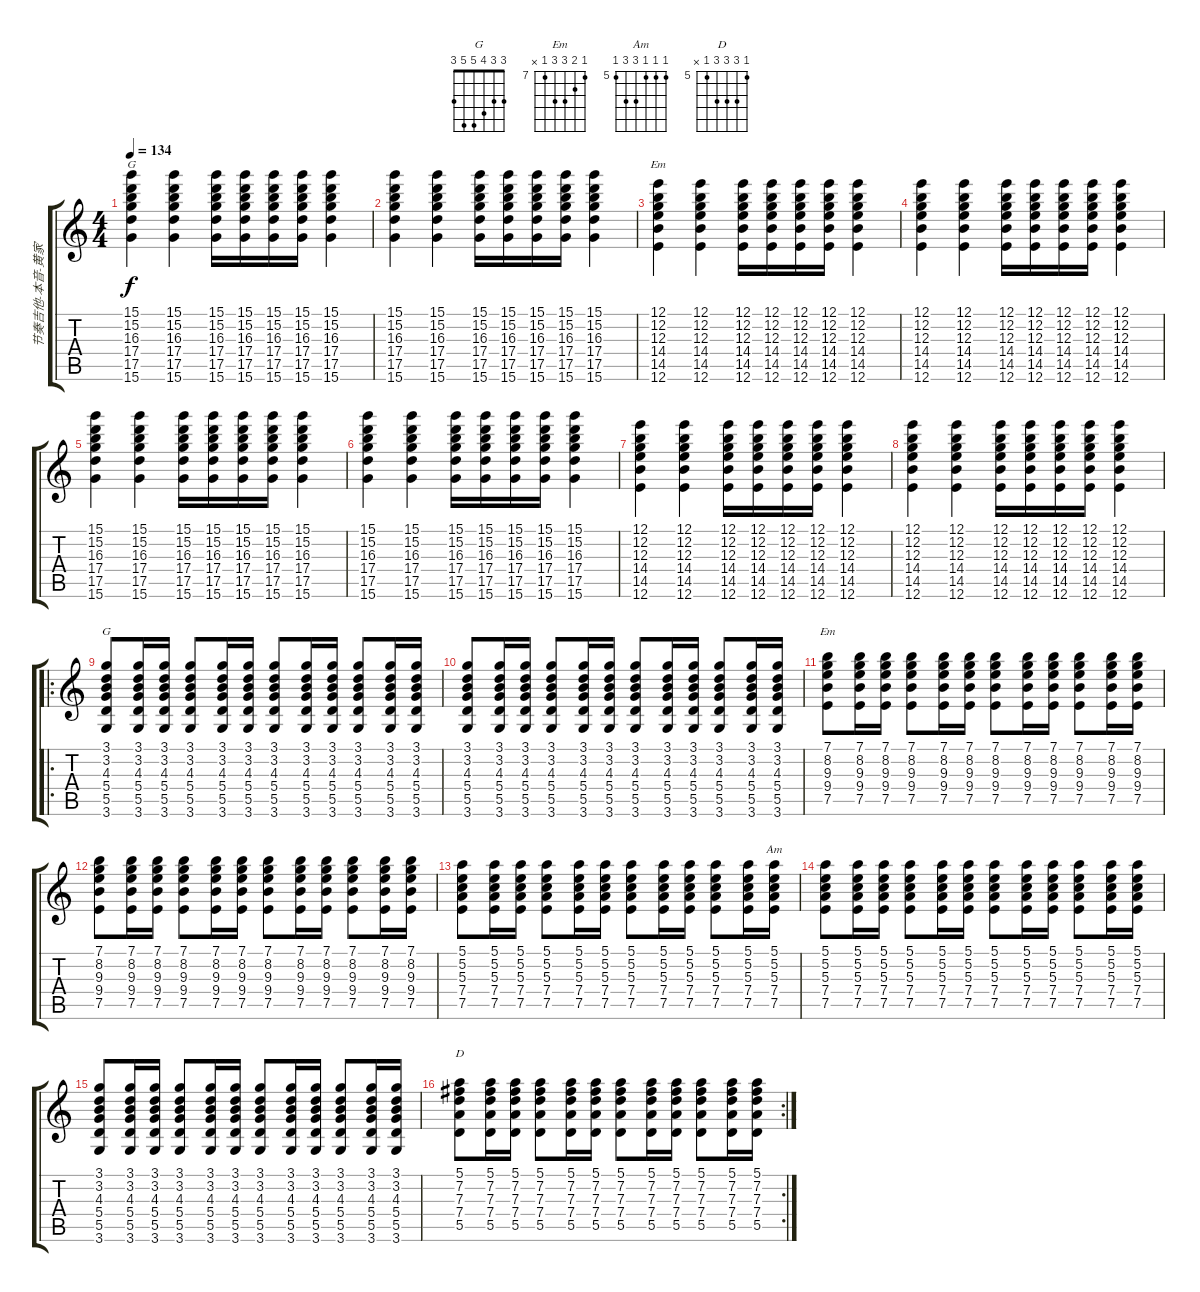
\track ("节奏吉他-本音-黄家驹" "节奏吉他-本音-黄家") {instrument electricguitarclean}
\staff {score tabs}
\tuning (E4 B3 G3 D3 A2 E2) {hide}
\chord ("G" 15 15 16 17 17 15) {firstfret 15}
\chord ("Em" 12 12 12 14 14 12) {firstfret 12}
\chord ("G" 3 3 4 5 5 3)
\chord ("Em" 7 8 9 9 7 x) {firstfret 7}
\chord ("Am" 5 5 5 7 7 5) {firstfret 5}
\chord ("D" 5 7 7 7 5 x) {firstfret 5}
\ts (4 4)
\tempo 134
\clef g2
\ks c
(15.1 15.2 16.3 17.4 17.5 15.6).4{ch "G" dy f instrument electricguitarclean} (15.1 15.2 16.3 17.4 17.5 15.6).4 (15.1 15.2 16.3 17.4 17.5 15.6).16 (15.1 15.2 16.3 17.4 17.5 15.6).16 (15.1 15.2 16.3 17.4 17.5 15.6).16 (15.1 15.2 16.3 17.4 17.5 15.6).16 (15.1 15.2 16.3 17.4 17.5 15.6).4 |
(15.1 15.2 16.3 17.4 17.5 15.6).4 (15.1 15.2 16.3 17.4 17.5 15.6).4 (15.1 15.2 16.3 17.4 17.5 15.6).16 (15.1 15.2 16.3 17.4 17.5 15.6).16 (15.1 15.2 16.3 17.4 17.5 15.6).16 (15.1 15.2 16.3 17.4 17.5 15.6).16 (15.1 15.2 16.3 17.4 17.5 15.6).4 |
(12.1 12.2 12.3 14.4 14.5 12.6).4{ch "Em"} (12.1 12.2 12.3 14.4 14.5 12.6).4 (12.1 12.2 12.3 14.4 14.5 12.6).16 (12.1 12.2 12.3 14.4 14.5 12.6).16 (12.1 12.2 12.3 14.4 14.5 12.6).16 (12.1 12.2 12.3 14.4 14.5 12.6).16 (12.1 12.2 12.3 14.4 14.5 12.6).4 |
(12.1 12.2 12.3 14.4 14.5 12.6).4 (12.1 12.2 12.3 14.4 14.5 12.6).4 (12.1 12.2 12.3 14.4 14.5 12.6).16 (12.1 12.2 12.3 14.4 14.5 12.6).16 (12.1 12.2 12.3 14.4 14.5 12.6).16 (12.1 12.2 12.3 14.4 14.5 12.6).16 (12.1 12.2 12.3 14.4 14.5 12.6).4 |
(15.1 15.2 16.3 17.4 17.5 15.6).4 (15.1 15.2 16.3 17.4 17.5 15.6).4 (15.1 15.2 16.3 17.4 17.5 15.6).16 (15.1 15.2 16.3 17.4 17.5 15.6).16 (15.1 15.2 16.3 17.4 17.5 15.6).16 (15.1 15.2 16.3 17.4 17.5 15.6).16 (15.1 15.2 16.3 17.4 17.5 15.6).4 |
(15.1 15.2 16.3 17.4 17.5 15.6).4 (15.1 15.2 16.3 17.4 17.5 15.6).4 (15.1 15.2 16.3 17.4 17.5 15.6).16 (15.1 15.2 16.3 17.4 17.5 15.6).16 (15.1 15.2 16.3 17.4 17.5 15.6).16 (15.1 15.2 16.3 17.4 17.5 15.6).16 (15.1 15.2 16.3 17.4 17.5 15.6).4 |
(12.1 12.2 12.3 14.4 14.5 12.6).4 (12.1 12.2 12.3 14.4 14.5 12.6).4 (12.1 12.2 12.3 14.4 14.5 12.6).16 (12.1 12.2 12.3 14.4 14.5 12.6).16 (12.1 12.2 12.3 14.4 14.5 12.6).16 (12.1 12.2 12.3 14.4 14.5 12.6).16 (12.1 12.2 12.3 14.4 14.5 12.6).4 |
(12.1 12.2 12.3 14.4 14.5 12.6).4 (12.1 12.2 12.3 14.4 14.5 12.6).4 (12.1 12.2 12.3 14.4 14.5 12.6).16 (12.1 12.2 12.3 14.4 14.5 12.6).16 (12.1 12.2 12.3 14.4 14.5 12.6).16 (12.1 12.2 12.3 14.4 14.5 12.6).16 (12.1 12.2 12.3 14.4 14.5 12.6).4 |
\ro
(3.1 3.2 4.3 5.4 5.5 3.6).8{ch "G"} (3.1 3.2 4.3 5.4 5.5 3.6).16 (3.1 3.2 4.3 5.4 5.5 3.6).16 (3.1 3.2 4.3 5.4 5.5 3.6).8 (3.1 3.2 4.3 5.4 5.5 3.6).16 (3.1 3.2 4.3 5.4 5.5 3.6).16 (3.1 3.2 4.3 5.4 5.5 3.6).8 (3.1 3.2 4.3 5.4 5.5 3.6).16 (3.1 3.2 4.3 5.4 5.5 3.6).16 (3.1 3.2 4.3 5.4 5.5 3.6).8 (3.1 3.2 4.3 5.4 5.5 3.6).16 (3.1 3.2 4.3 5.4 5.5 3.6).16 |
(3.1 3.2 4.3 5.4 5.5 3.6).8 (3.1 3.2 4.3 5.4 5.5 3.6).16 (3.1 3.2 4.3 5.4 5.5 3.6).16 (3.1 3.2 4.3 5.4 5.5 3.6).8 (3.1 3.2 4.3 5.4 5.5 3.6).16 (3.1 3.2 4.3 5.4 5.5 3.6).16 (3.1 3.2 4.3 5.4 5.5 3.6).8 (3.1 3.2 4.3 5.4 5.5 3.6).16 (3.1 3.2 4.3 5.4 5.5 3.6).16 (3.1 3.2 4.3 5.4 5.5 3.6).8 (3.1 3.2 4.3 5.4 5.5 3.6).16 (3.1 3.2 4.3 5.4 5.5 3.6).16 |
(7.1 8.2 9.3 9.4 7.5).8{ch "Em"} (7.1 8.2 9.3 9.4 7.5).16 (7.1 8.2 9.3 9.4 7.5).16 (7.1 8.2 9.3 9.4 7.5).8 (7.1 8.2 9.3 9.4 7.5).16 (7.1 8.2 9.3 9.4 7.5).16 (7.1 8.2 9.3 9.4 7.5).8 (7.1 8.2 9.3 9.4 7.5).16 (7.1 8.2 9.3 9.4 7.5).16 (7.1 8.2 9.3 9.4 7.5).8 (7.1 8.2 9.3 9.4 7.5).16 (7.1 8.2 9.3 9.4 7.5).16 |
(7.1 8.2 9.3 9.4 7.5).8 (7.1 8.2 9.3 9.4 7.5).16 (7.1 8.2 9.3 9.4 7.5).16 (7.1 8.2 9.3 9.4 7.5).8 (7.1 8.2 9.3 9.4 7.5).16 (7.1 8.2 9.3 9.4 7.5).16 (7.1 8.2 9.3 9.4 7.5).8 (7.1 8.2 9.3 9.4 7.5).16 (7.1 8.2 9.3 9.4 7.5).16 (7.1 8.2 9.3 9.4 7.5).8 (7.1 8.2 9.3 9.4 7.5).16 (7.1 8.2 9.3 9.4 7.5).16 |
(5.1 5.2 5.3 7.4 7.5).8 (5.1 5.2 5.3 7.4 7.5).16 (5.1 5.2 5.3 7.4 7.5).16 (5.1 5.2 5.3 7.4 7.5).8 (5.1 5.2 5.3 7.4 7.5).16 (5.1 5.2 5.3 7.4 7.5).16 (5.1 5.2 5.3 7.4 7.5).8 (5.1 5.2 5.3 7.4 7.5).16 (5.1 5.2 5.3 7.4 7.5).16 (5.1 5.2 5.3 7.4 7.5).8 (5.1 5.2 5.3 7.4 7.5).16 (5.1 5.2 5.3 7.4 7.5).16{ch "Am"} |
(5.1 5.2 5.3 7.4 7.5).8 (5.1 5.2 5.3 7.4 7.5).16 (5.1 5.2 5.3 7.4 7.5).16 (5.1 5.2 5.3 7.4 7.5).8 (5.1 5.2 5.3 7.4 7.5).16 (5.1 5.2 5.3 7.4 7.5).16 (5.1 5.2 5.3 7.4 7.5).8 (5.1 5.2 5.3 7.4 7.5).16 (5.1 5.2 5.3 7.4 7.5).16 (5.1 5.2 5.3 7.4 7.5).8 (5.1 5.2 5.3 7.4 7.5).16 (5.1 5.2 5.3 7.4 7.5).16 |
(3.1 3.2 4.3 5.4 5.5 3.6).8 (3.1 3.2 4.3 5.4 5.5 3.6).16 (3.1 3.2 4.3 5.4 5.5 3.6).16 (3.1 3.2 4.3 5.4 5.5 3.6).8 (3.1 3.2 4.3 5.4 5.5 3.6).16 (3.1 3.2 4.3 5.4 5.5 3.6).16 (3.1 3.2 4.3 5.4 5.5 3.6).8 (3.1 3.2 4.3 5.4 5.5 3.6).16 (3.1 3.2 4.3 5.4 5.5 3.6).16 (3.1 3.2 4.3 5.4 5.5 3.6).8 (3.1 3.2 4.3 5.4 5.5 3.6).16 (3.1 3.2 4.3 5.4 5.5 3.6).16 |
\rc 2
(5.1 7.2 7.3 7.4 5.5).8{ch "D"} (5.1 7.2 7.3 7.4 5.5).16 (5.1 7.2 7.3 7.4 5.5).16 (5.1 7.2 7.3 7.4 5.5).8 (5.1 7.2 7.3 7.4 5.5).16 (5.1 7.2 7.3 7.4 5.5).16 (5.1 7.2 7.3 7.4 5.5).8 (5.1 7.2 7.3 7.4 5.5).16 (5.1 7.2 7.3 7.4 5.5).16 (5.1 7.2 7.3 7.4 5.5).8 (5.1 7.2 7.3 7.4 5.5).16 (5.1 7.2 7.3 7.4 5.5).16
